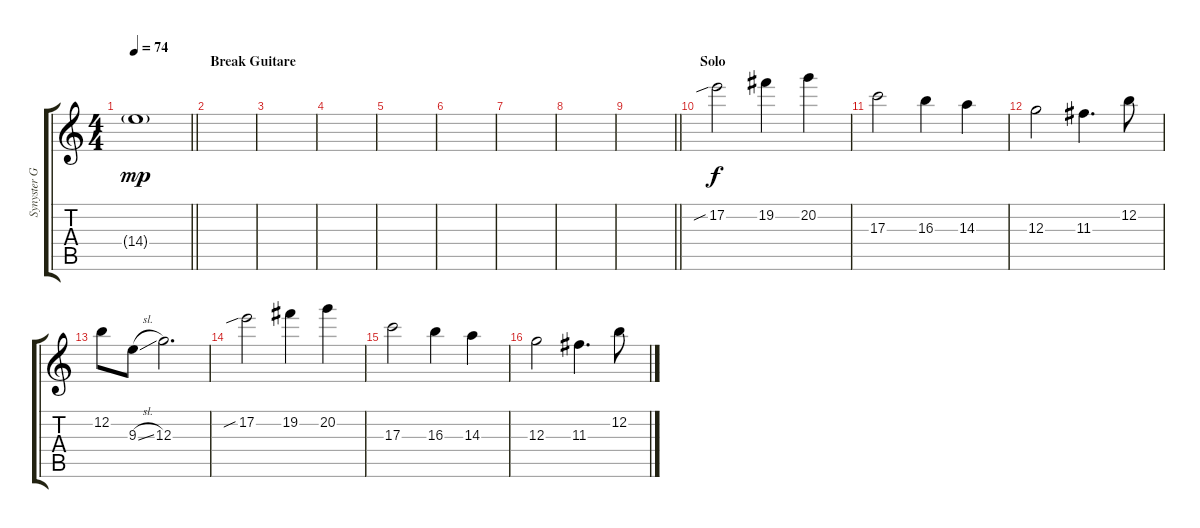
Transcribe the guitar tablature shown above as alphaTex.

\track ("Synyster Gates (lead)" "Synyster G") {instrument distortionguitar}
\staff {score tabs}
\tuning (E4 B3 G3 D3 A2 E2) {hide}
\ts (4 4)
\tempo 74
\clef g2
\barLineRight lightlight
\ks c
14.4{g}.1{dy mp} |
\section ("" "Break Guitare")
|
|
|
|
|
|
|
\barLineRight lightlight
|
\section ("" "Solo")
17.2{sib}.2{dy f} 19.2.4 20.2.4 |
17.3.2 16.3.4 14.3.4 |
12.3.2 11.3.4{d} 12.2.8 |
12.2.8 9.3{sl}.8 12.3.2{d} |
17.2{sib}.2 19.2.4 20.2.4 |
17.3.2 16.3.4 14.3.4 |
12.3.2 11.3.4{d} 12.2.8
